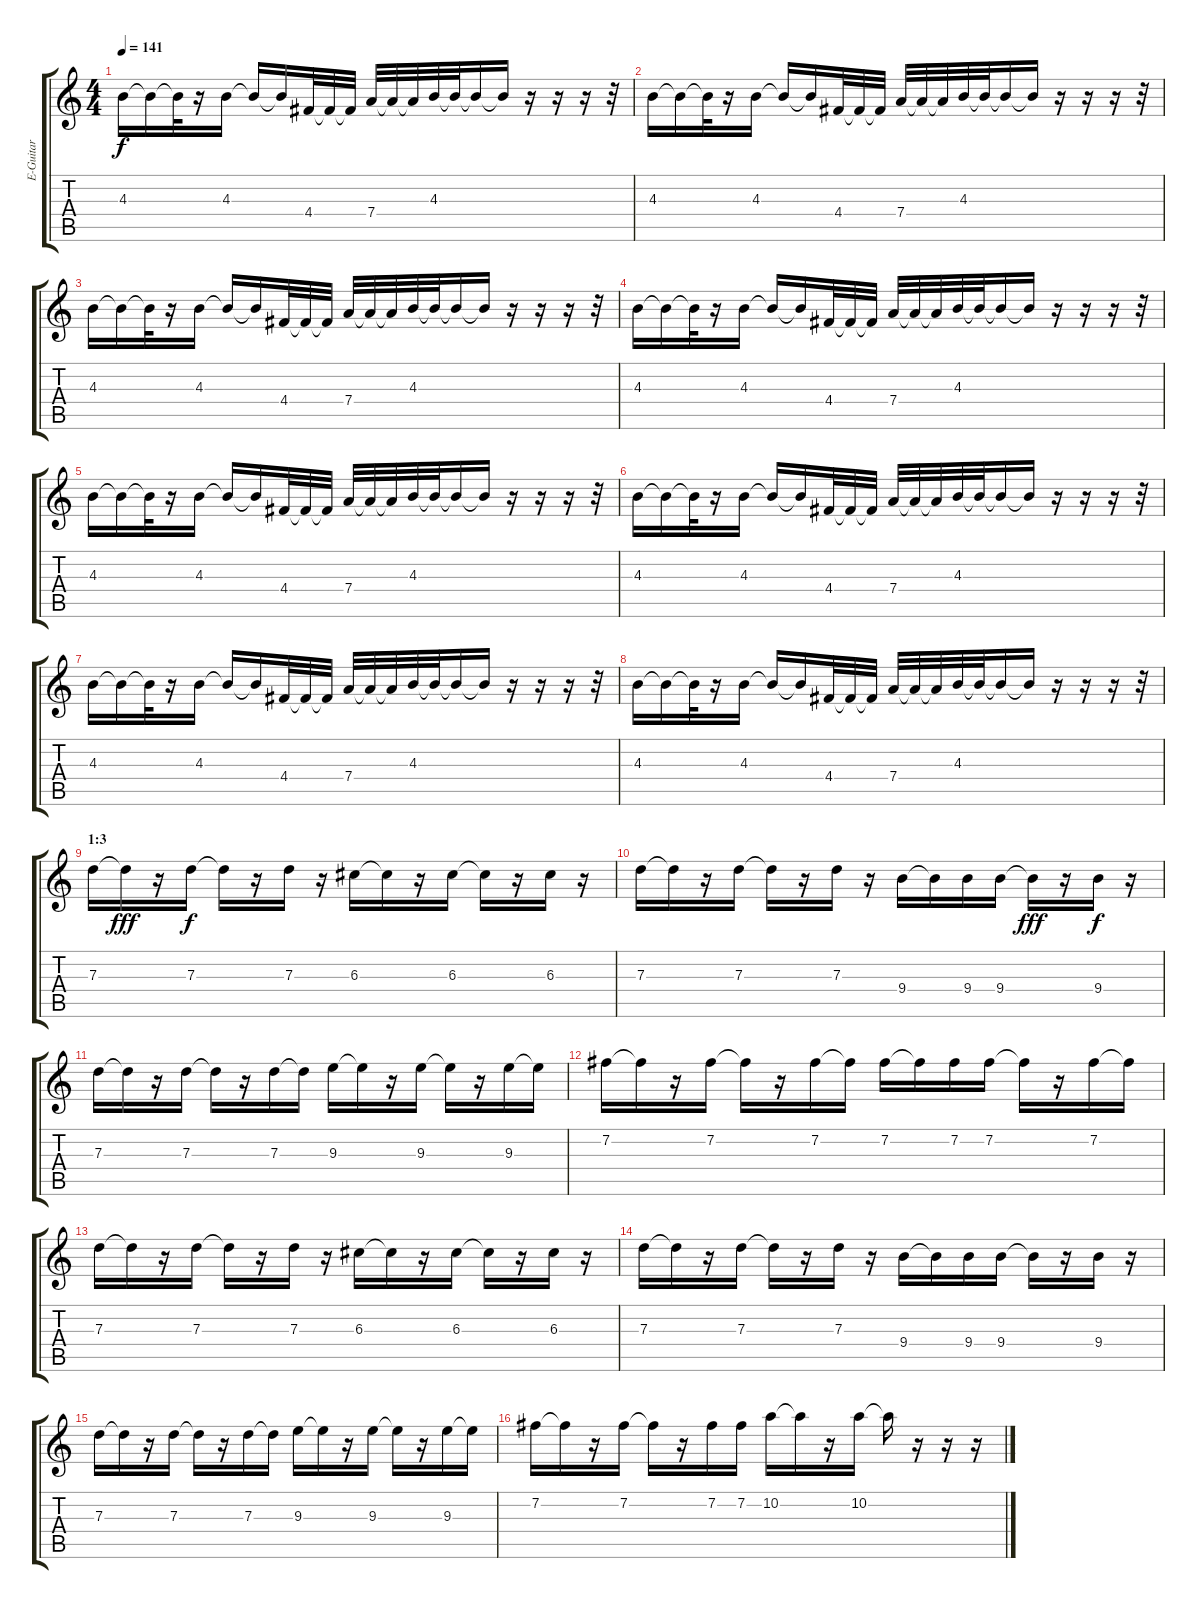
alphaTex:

\track ("E-Guitar" "E-Guitar") {instrument distortionguitar}
\staff {score tabs}
\tuning (E4 B3 G3 D3 A2 E2) {hide}
\ts (4 4)
\section ("" "")
\tempo 141
\clef g2
\ks c
4.3.16{dy f} 4.3{t}.16 4.3{t}.32 r.16 4.3.16 4.3{t}.16 4.3{t}.16 4.4.32 4.4{t}.32 4.4{t}.32 7.4.32 7.4{t}.32 7.4{t}.32 4.3.32 4.3{t}.32 4.3{t}.16 4.3{t}.16 r.16 r.16 r.16 r.32 |
4.3.16 4.3{t}.16 4.3{t}.32 r.16 4.3.16 4.3{t}.16 4.3{t}.16 4.4.32 4.4{t}.32 4.4{t}.32 7.4.32 7.4{t}.32 7.4{t}.32 4.3.32 4.3{t}.32 4.3{t}.16 4.3{t}.16 r.16 r.16 r.16 r.32 |
4.3.16 4.3{t}.16 4.3{t}.32 r.16 4.3.16 4.3{t}.16 4.3{t}.16 4.4.32 4.4{t}.32 4.4{t}.32 7.4.32 7.4{t}.32 7.4{t}.32 4.3.32 4.3{t}.32 4.3{t}.16 4.3{t}.16 r.16 r.16 r.16 r.32 |
4.3.16 4.3{t}.16 4.3{t}.32 r.16 4.3.16 4.3{t}.16 4.3{t}.16 4.4.32 4.4{t}.32 4.4{t}.32 7.4.32 7.4{t}.32 7.4{t}.32 4.3.32 4.3{t}.32 4.3{t}.16 4.3{t}.16 r.16 r.16 r.16 r.32 |
4.3.16 4.3{t}.16 4.3{t}.32 r.16 4.3.16 4.3{t}.16 4.3{t}.16 4.4.32 4.4{t}.32 4.4{t}.32 7.4.32 7.4{t}.32 7.4{t}.32 4.3.32 4.3{t}.32 4.3{t}.16 4.3{t}.16 r.16 r.16 r.16 r.32 |
4.3.16 4.3{t}.16 4.3{t}.32 r.16 4.3.16 4.3{t}.16 4.3{t}.16 4.4.32 4.4{t}.32 4.4{t}.32 7.4.32 7.4{t}.32 7.4{t}.32 4.3.32 4.3{t}.32 4.3{t}.16 4.3{t}.16 r.16 r.16 r.16 r.32 |
4.3.16 4.3{t}.16 4.3{t}.32 r.16 4.3.16 4.3{t}.16 4.3{t}.16 4.4.32 4.4{t}.32 4.4{t}.32 7.4.32 7.4{t}.32 7.4{t}.32 4.3.32 4.3{t}.32 4.3{t}.16 4.3{t}.16 r.16 r.16 r.16 r.32 |
4.3.16 4.3{t}.16 4.3{t}.32 r.16 4.3.16 4.3{t}.16 4.3{t}.16 4.4.32 4.4{t}.32 4.4{t}.32 7.4.32 7.4{t}.32 7.4{t}.32 4.3.32 4.3{t}.32 4.3{t}.16 4.3{t}.16 r.16 r.16 r.16 r.32 |
\section ("" "1:3")
7.3.16 7.3{t}.16{dy fff} r.16 7.3.16{dy f} 7.3{t}.16 r.16 7.3.16 r.16 6.3.16 6.3{t}.16 r.16 6.3.16 6.3{t}.16 r.16 6.3.16 r.16 |
7.3.16 7.3{t}.16 r.16 7.3.16 7.3{t}.16 r.16 7.3.16 r.16 9.4.16 9.4{t}.16 9.4.16 9.4.16 9.4{t}.16{dy fff} r.16 9.4.16{dy f} r.16 |
7.3.16 7.3{t}.16 r.16 7.3.16 7.3{t}.16 r.16 7.3.16 7.3{t}.16 9.3.16 9.3{t}.16 r.16 9.3.16 9.3{t}.16 r.16 9.3.16 9.3{t}.16 |
7.2.16 7.2{t}.16 r.16 7.2.16 7.2{t}.16 r.16 7.2.16 7.2{t}.16 7.2.16 7.2{t}.16 7.2.16 7.2.16 7.2{t}.16 r.16 7.2.16 7.2{t}.16 |
7.3.16 7.3{t}.16 r.16 7.3.16 7.3{t}.16 r.16 7.3.16 r.16 6.3.16 6.3{t}.16 r.16 6.3.16 6.3{t}.16 r.16 6.3.16 r.16 |
7.3.16 7.3{t}.16 r.16 7.3.16 7.3{t}.16 r.16 7.3.16 r.16 9.4.16 9.4{t}.16 9.4.16 9.4.16 9.4{t}.16 r.16 9.4.16 r.16 |
7.3.16 7.3{t}.16 r.16 7.3.16 7.3{t}.16 r.16 7.3.16 7.3{t}.16 9.3.16 9.3{t}.16 r.16 9.3.16 9.3{t}.16 r.16 9.3.16 9.3{t}.16 |
7.2.16 7.2{t}.16 r.16 7.2.16 7.2{t}.16 r.16 7.2.16 7.2.16 10.2.16 10.2{t}.16 r.16 10.2.16 10.2{t}.16 r.16 r.16 r.16
